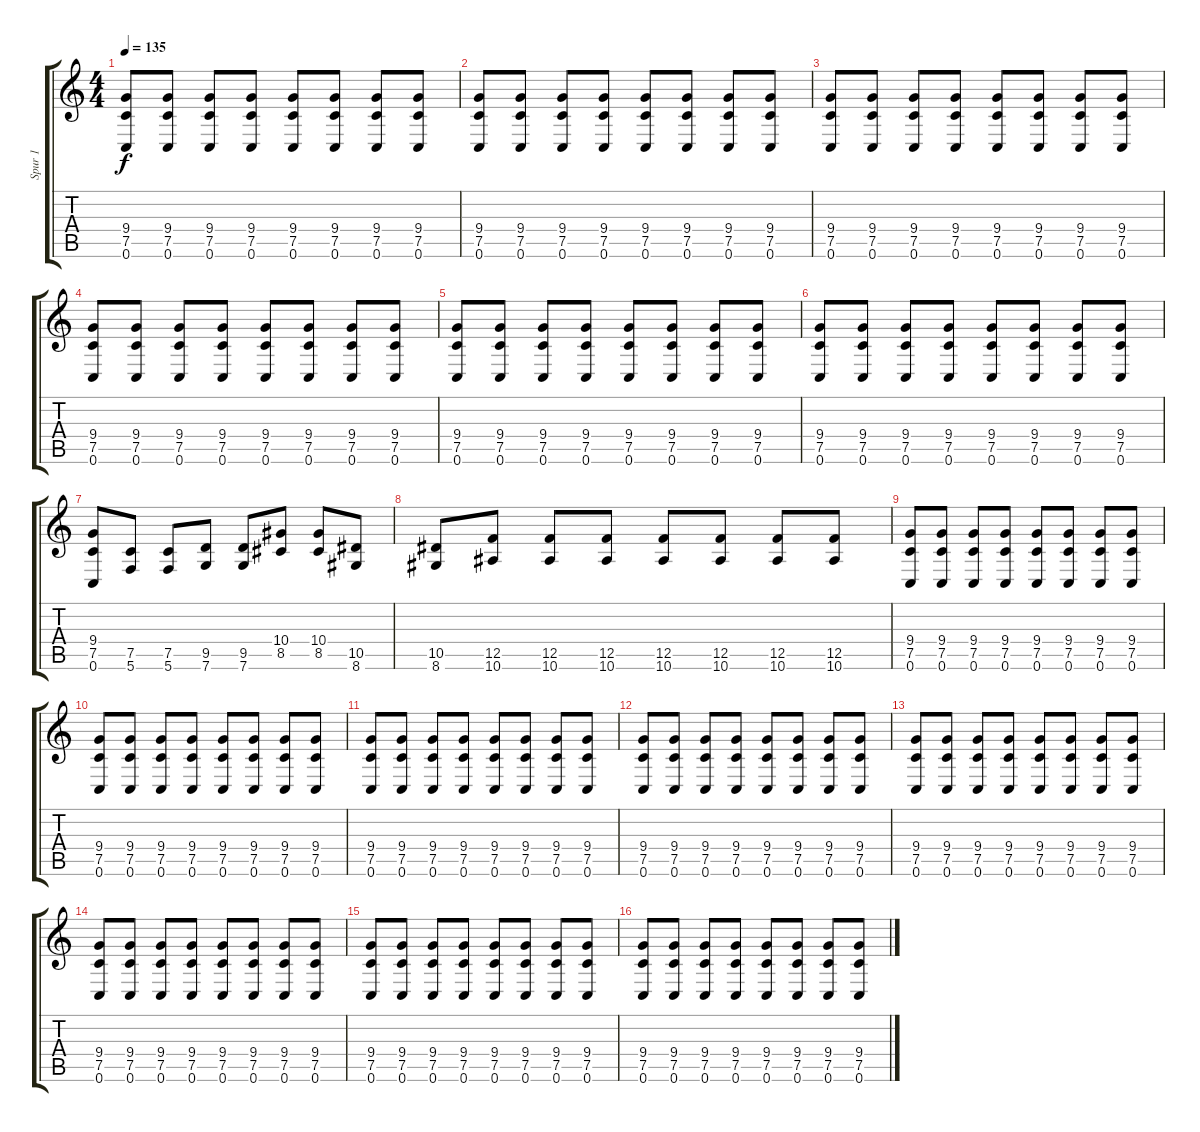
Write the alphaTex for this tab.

\track ("Spur 1" "Spur 1") {instrument distortionguitar}
\staff {score tabs}
\tuning (C4 G3 Eb3 Bb2 F2 C2) {hide}
\ts (4 4)
\tempo 135
\clef g2
\ks c
(9.4 7.5 0.6).8{dy f} (9.4 7.5 0.6).8 (9.4 7.5 0.6).8 (9.4 7.5 0.6).8 (9.4 7.5 0.6).8 (9.4 7.5 0.6).8 (9.4 7.5 0.6).8 (9.4 7.5 0.6).8 |
(9.4 7.5 0.6).8 (9.4 7.5 0.6).8 (9.4 7.5 0.6).8 (9.4 7.5 0.6).8 (9.4 7.5 0.6).8 (9.4 7.5 0.6).8 (9.4 7.5 0.6).8 (9.4 7.5 0.6).8 |
(9.4 7.5 0.6).8 (9.4 7.5 0.6).8 (9.4 7.5 0.6).8 (9.4 7.5 0.6).8 (9.4 7.5 0.6).8 (9.4 7.5 0.6).8 (9.4 7.5 0.6).8 (9.4 7.5 0.6).8 |
(9.4 7.5 0.6).8 (9.4 7.5 0.6).8 (9.4 7.5 0.6).8 (9.4 7.5 0.6).8 (9.4 7.5 0.6).8 (9.4 7.5 0.6).8 (9.4 7.5 0.6).8 (9.4 7.5 0.6).8 |
(9.4 7.5 0.6).8 (9.4 7.5 0.6).8 (9.4 7.5 0.6).8 (9.4 7.5 0.6).8 (9.4 7.5 0.6).8 (9.4 7.5 0.6).8 (9.4 7.5 0.6).8 (9.4 7.5 0.6).8 |
(9.4 7.5 0.6).8 (9.4 7.5 0.6).8 (9.4 7.5 0.6).8 (9.4 7.5 0.6).8 (9.4 7.5 0.6).8 (9.4 7.5 0.6).8 (9.4 7.5 0.6).8 (9.4 7.5 0.6).8 |
(9.4 7.5 0.6).8 (7.5 5.6).8 (7.5 5.6).8 (9.5 7.6).8 (9.5 7.6).8 (10.4 8.5).8 (10.4 8.5).8 (10.5 8.6).8 |
(10.5 8.6).8 (12.5 10.6).8 (12.5 10.6).8 (12.5 10.6).8 (12.5 10.6).8 (12.5 10.6).8 (12.5 10.6).8 (12.5 10.6).8 |
(9.4 7.5 0.6).8 (9.4 7.5 0.6).8 (9.4 7.5 0.6).8 (9.4 7.5 0.6).8 (9.4 7.5 0.6).8 (9.4 7.5 0.6).8 (9.4 7.5 0.6).8 (9.4 7.5 0.6).8 |
(9.4 7.5 0.6).8 (9.4 7.5 0.6).8 (9.4 7.5 0.6).8 (9.4 7.5 0.6).8 (9.4 7.5 0.6).8 (9.4 7.5 0.6).8 (9.4 7.5 0.6).8 (9.4 7.5 0.6).8 |
(9.4 7.5 0.6).8 (9.4 7.5 0.6).8 (9.4 7.5 0.6).8 (9.4 7.5 0.6).8 (9.4 7.5 0.6).8 (9.4 7.5 0.6).8 (9.4 7.5 0.6).8 (9.4 7.5 0.6).8 |
(9.4 7.5 0.6).8 (9.4 7.5 0.6).8 (9.4 7.5 0.6).8 (9.4 7.5 0.6).8 (9.4 7.5 0.6).8 (9.4 7.5 0.6).8 (9.4 7.5 0.6).8 (9.4 7.5 0.6).8 |
(9.4 7.5 0.6).8 (9.4 7.5 0.6).8 (9.4 7.5 0.6).8 (9.4 7.5 0.6).8 (9.4 7.5 0.6).8 (9.4 7.5 0.6).8 (9.4 7.5 0.6).8 (9.4 7.5 0.6).8 |
(9.4 7.5 0.6).8 (9.4 7.5 0.6).8 (9.4 7.5 0.6).8 (9.4 7.5 0.6).8 (9.4 7.5 0.6).8 (9.4 7.5 0.6).8 (9.4 7.5 0.6).8 (9.4 7.5 0.6).8 |
(9.4 7.5 0.6).8 (9.4 7.5 0.6).8 (9.4 7.5 0.6).8 (9.4 7.5 0.6).8 (9.4 7.5 0.6).8 (9.4 7.5 0.6).8 (9.4 7.5 0.6).8 (9.4 7.5 0.6).8 |
(9.4 7.5 0.6).8 (9.4 7.5 0.6).8 (9.4 7.5 0.6).8 (9.4 7.5 0.6).8 (9.4 7.5 0.6).8 (9.4 7.5 0.6).8 (9.4 7.5 0.6).8 (9.4 7.5 0.6).8
